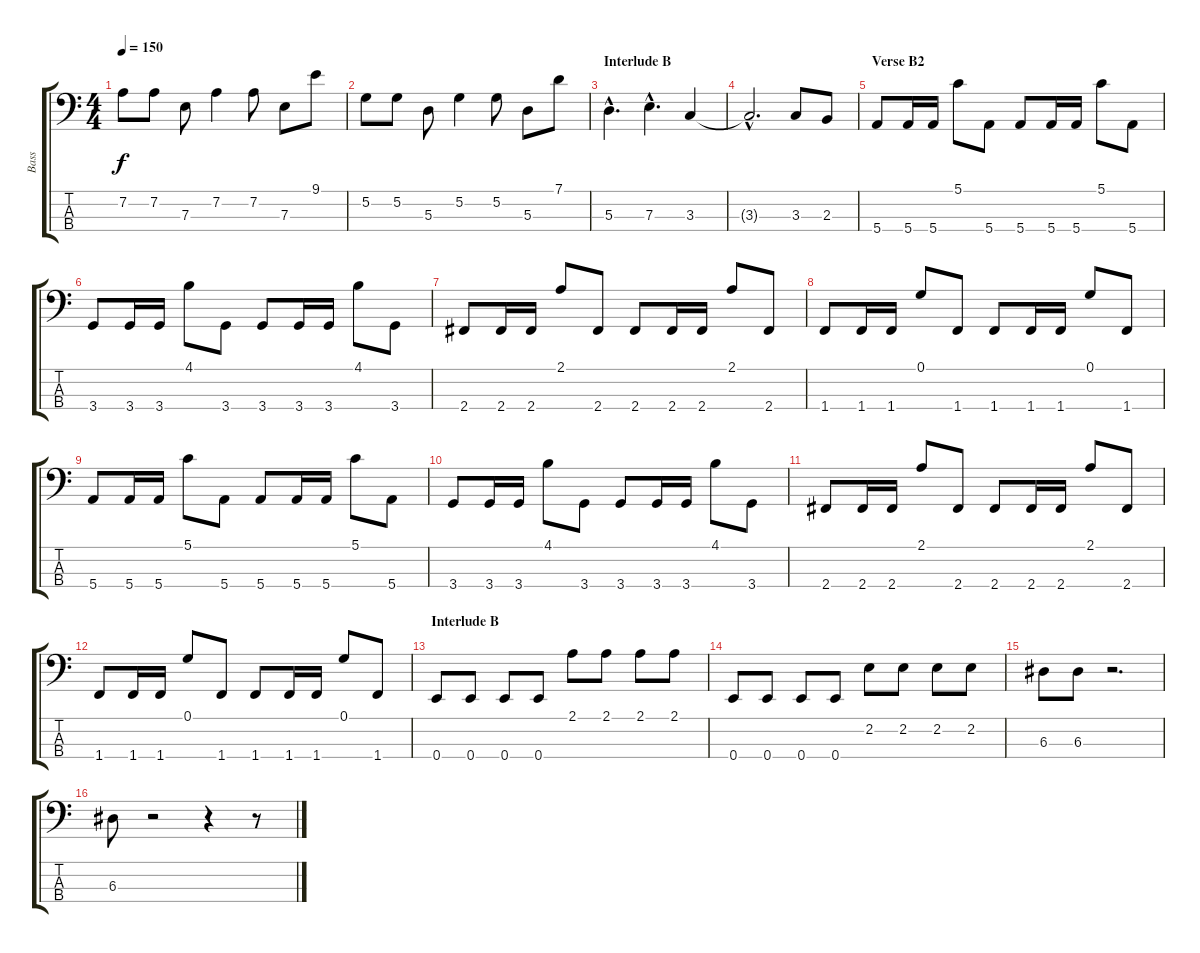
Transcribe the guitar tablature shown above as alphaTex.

\track ("Bass" "Bass") {instrument electricbassfinger}
\staff {score tabs}
\tuning (G2 D2 A1 E1) {hide}
\ts (4 4)
\tempo 150
\clef f4
\ks c
7.2.8{dy f} 7.2.8 7.3.8 7.2.4 7.2.8 7.3.8 9.1.8 |
5.2.8 5.2.8 5.3.8 5.2.4 5.2.8 5.3.8 7.1.8 |
\section ("" "Interlude B")
5.3{hac}.4{d} 7.3{hac}.4{d} 3.3.4 |
3.3{hac t}.2{d} 3.3.8 2.3.8 |
\section ("" "Verse B2")
5.4.8 5.4.16 5.4.16 5.1.8 5.4.8 5.4.8 5.4.16 5.4.16 5.1.8 5.4.8 |
3.4.8 3.4.16 3.4.16 4.1.8 3.4.8 3.4.8 3.4.16 3.4.16 4.1.8 3.4.8 |
2.4.8 2.4.16 2.4.16 2.1.8 2.4.8 2.4.8 2.4.16 2.4.16 2.1.8 2.4.8 |
1.4.8 1.4.16 1.4.16 0.1.8 1.4.8 1.4.8 1.4.16 1.4.16 0.1.8 1.4.8 |
5.4.8 5.4.16 5.4.16 5.1.8 5.4.8 5.4.8 5.4.16 5.4.16 5.1.8 5.4.8 |
3.4.8 3.4.16 3.4.16 4.1.8 3.4.8 3.4.8 3.4.16 3.4.16 4.1.8 3.4.8 |
2.4.8 2.4.16 2.4.16 2.1.8 2.4.8 2.4.8 2.4.16 2.4.16 2.1.8 2.4.8 |
1.4.8 1.4.16 1.4.16 0.1.8 1.4.8 1.4.8 1.4.16 1.4.16 0.1.8 1.4.8 |
\section ("" "Interlude B")
0.4.8 0.4.8 0.4.8 0.4.8 2.1.8 2.1.8 2.1.8 2.1.8 |
0.4.8 0.4.8 0.4.8 0.4.8 2.2.8 2.2.8 2.2.8 2.2.8 |
6.3.8 6.3.8 r.2{d} |
6.3.8 r.2 r.4 r.8
